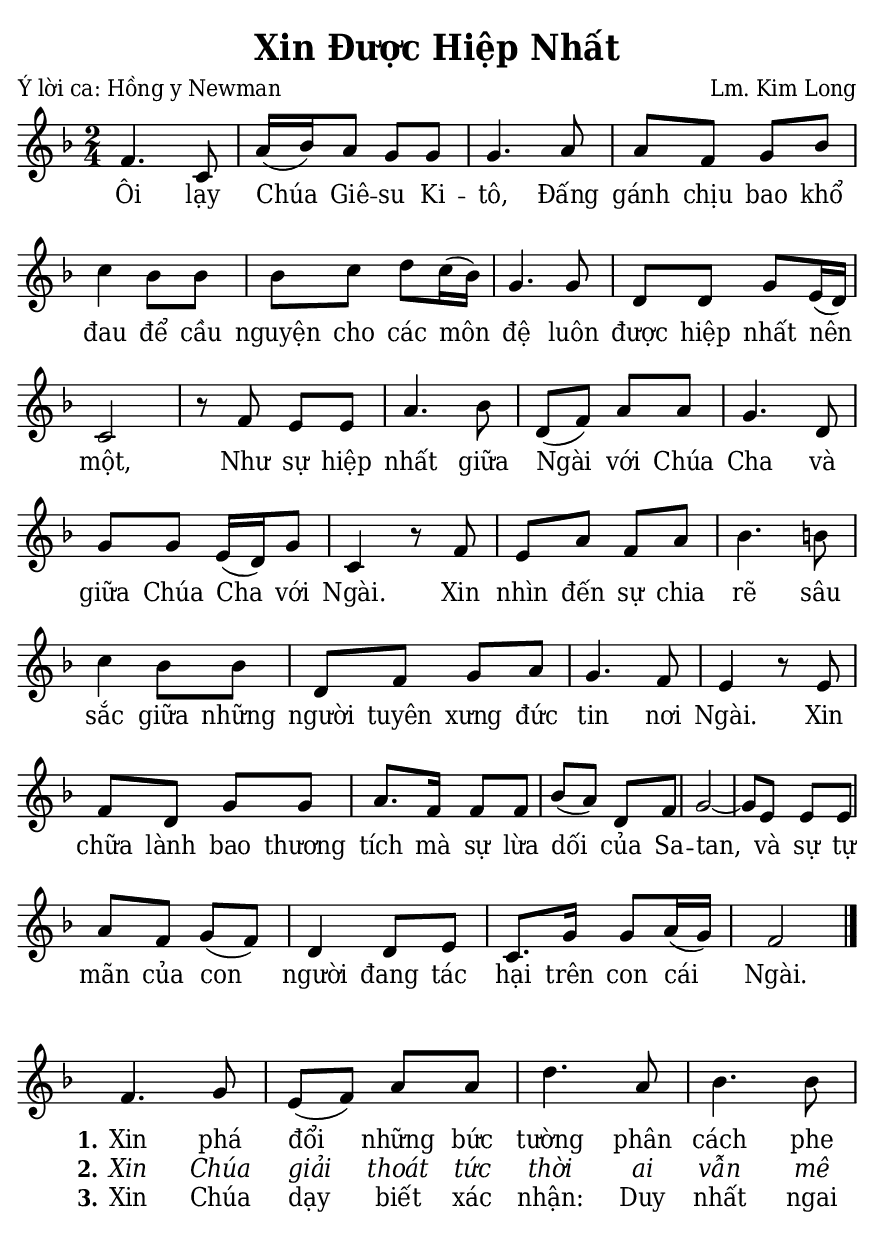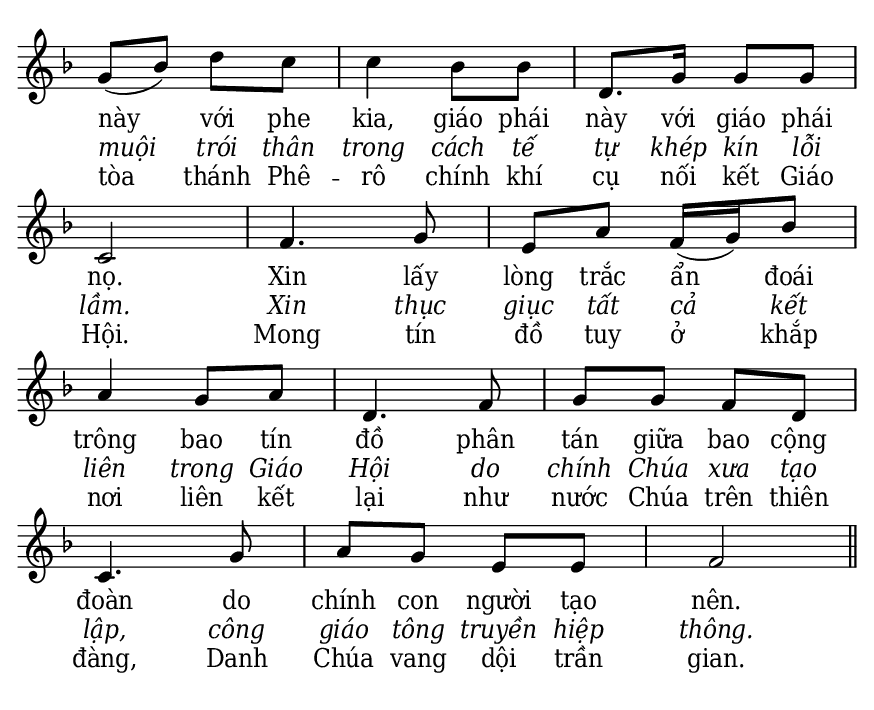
% Cài đặt chung
\version "2.24.3"
\include "english.ly"

\header {
  title = "Xin Được Hiệp Nhất"
  poet = "Ý lời ca: Hồng y Newman"
  composer = "Lm. Kim Long"
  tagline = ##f
}

% Nhạc
nhacPhanMot = \relative c' {
  \key f \major
  \time 2/4
  f4. c8 |
  a'16 (bf) a8 g g |
  g4. a8 |
  a f g bf |
  c4 bf8 bf |
  bf c d c16 (bf) |
  g4. g8 |
  d d g e16 (d) |
  c2 |
  r8 f e e |
  a4. bf8 |
  d, (f) a a |
  g4. d8 |
  g g e16 (d) g8 |
  c,4 r8 f |
  e a f a |
  bf4. b!8 |
  c4 bf8 bf |
  d, f g a |
  g4. f8 |
  e4 r8 e |
  f d g g |
  a8. f16 f8 f |
  bf (a) d, f |
  g2 ~ |
  g8 e e e |
  a f g (f) |
  d4 d8 e |
  c8. g'16 g8 a16 (g) |
  f2 \bar "|."
}

nhacPhanHai = \relative c' {
  \key f \major
  \time 2/4
  f4. g8 |
  e (f) a a |
  d4. a8 |
  bf4. bf8 |
  g (bf) d c |
  c4 bf8 bf |
  d,8. g16 g8 g |
  c,2 |
  f4. g8 |
  e a f16 (g) bf8 |
  a4 g8 a |
  d,4. f8 |
  g g f d |
  c4. g'8 |
  a g e e |
  f2 \bar "||"
}

% Lời
loiPhanMot = \lyricmode {
  Ôi lạy Chúa Giê -- su Ki -- tô,
  Đấng gánh chịu bao khổ đau
  để cầu nguyện cho các môn đệ luôn được hiệp nhất nên một,
  Như sự hiệp nhất giữa Ngài với Chúa Cha và giữa Chúa Cha với Ngài.
  Xin nhìn đến sự chia rẽ sâu sắc
  giữa những người tuyên xưng đức tin nơi Ngài.
  Xin chữa lành bao thương tích mà sự lừa dối của Sa -- tan,
  và sự tự mãn của con người đang tác hại trên con cái Ngài.
}

loiPhanHai = \lyricmode {
  <<
    {
      \set stanza = "1."
      Xin phá đổi những bức tường phân cách phe này với phe kia,
      giáo phái này với giáo phái nọ.
      Xin lấy lòng trắc ẩn đoái trông bao tín đồ phân tán
      giữa bao cộng đoàn do chính con người tạo nên.
    }
    \new Lyrics {
	    \set associatedVoice = "beSop"
	    \set stanza = "2."
      \override Lyrics.LyricText.font-shape = #'italic
      Xin Chúa giải thoát tức thời ai vẫn mê muội trói thân
      trong cách tế tự khép kín lỗi lầm.
      Xin thục giục tất cả kết liên trong Giáo Hội
      do chính Chúa xưa tạo lập, công giáo tông truyền hiệp thông.
    }
    \new Lyrics {
	    \set associatedVoice = "beSop"
	    \set stanza = "3."
      Xin Chúa dạy biết xác nhận:
      Duy nhất ngai tòa thánh Phê -- rô chính khí cụ nối kết Giáo Hội.
      Mong tín đồ tuy ở khắp nơi liên kết lại
      như nước Chúa trên thiên đàng,
      Danh Chúa vang dội trần gian.
    }
  >>
}

% Dàn trang
\paper {
  #(set-paper-size "a5")
  top-margin = 3\mm
  bottom-margin = 3\mm
  left-margin = 3\mm
  right-margin = 3\mm
  indent = #0
  #(define fonts
	 (make-pango-font-tree "Deja Vu Serif Condensed"
	 		       "Deja Vu Serif Condensed"
			       "Deja Vu Serif Condensed"
			       (/ 20 20)))
  print-page-number = ##f
}

\score {
  <<
    \new Staff <<
        \clef treble
        \new Voice = beSop {
          \nhacPhanMot
        }
      \new Lyrics \lyricsto beSop \loiPhanMot
    >>
  >>
  \layout {
    \override Lyrics.LyricSpace.minimum-distance = #1.2
    \override Score.BarNumber.break-visibility = ##(#f #f #f)
    \override Score.SpacingSpanner.uniform-stretching = ##t
    ragged-last = ##f
  }
}

\score {
  <<
    \new Staff <<
        \clef treble
        \new Voice = beSop {
          \nhacPhanHai
        }
      \new Lyrics \lyricsto beSop \loiPhanHai
    >>
  >>
  \layout {
    \override Staff.TimeSignature.transparent = ##t
    \override Lyrics.LyricSpace.minimum-distance = #1.5
    \override Score.BarNumber.break-visibility = ##(#f #f #f)
    \override Score.SpacingSpanner.uniform-stretching = ##t
    ragged-last = ##f
  }
}
